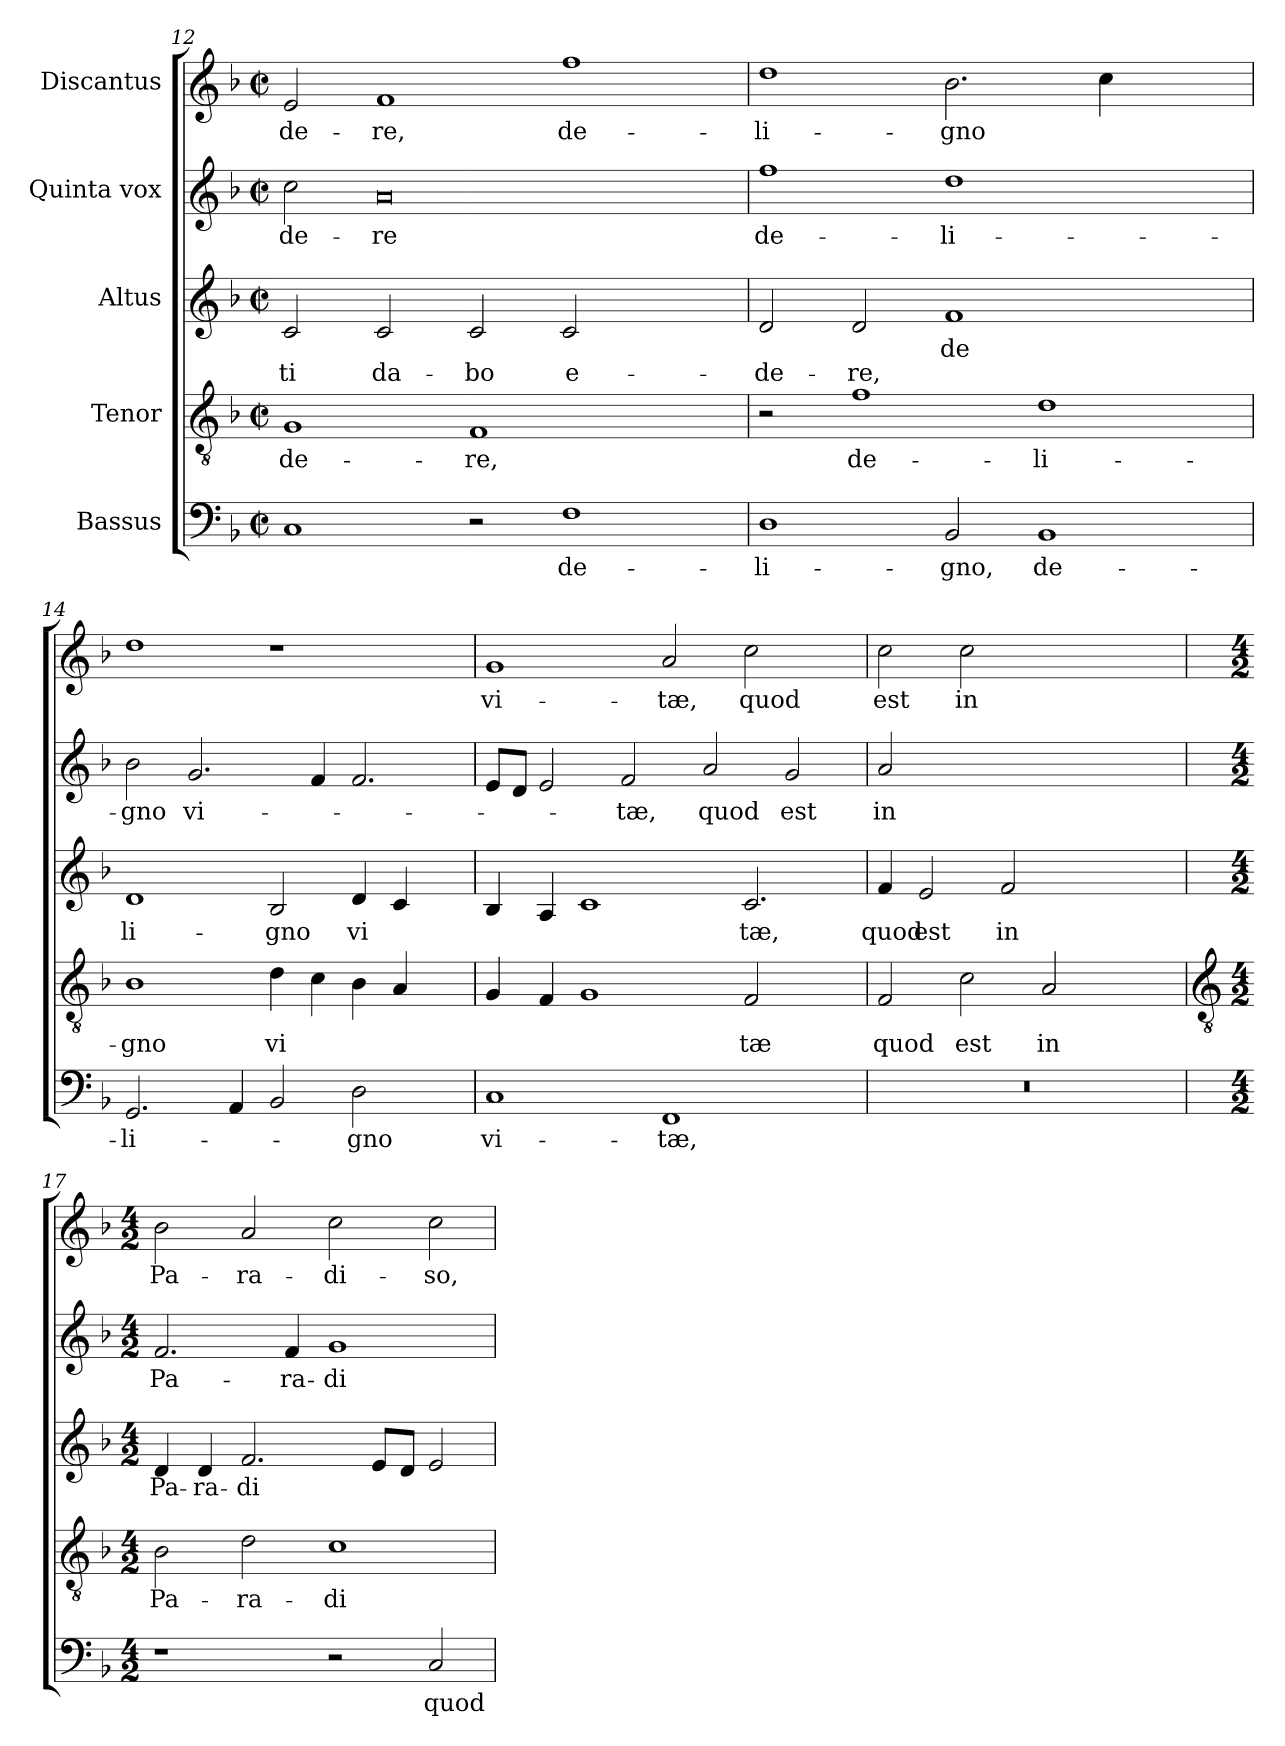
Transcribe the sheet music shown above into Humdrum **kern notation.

**kern	**text	**kern	**text	**kern	**text	**text	**kern	**text	**kern	**text
*part5	*part5	*part4	*part4	*part3	*part3	*part3	*part2	*part2	*part1	*part1
*staff5	*staff5	*staff4	*staff4	*staff3	*staff3	*staff3	*staff2	*staff2	*staff1	*staff1
*I"Bassus	*	*I"Tenor	*	*I"Altus	*	*	*I"Quinta vox	*	*I"Discantus	*
*clefF4	*	*clefGv2	*	*clefG2	*	*	*clefG2	*	*clefG2	*
*k[b-]	*	*k[b-]	*	*k[b-]	*	*	*k[b-]	*	*k[b-]	*
*F:	*	*F:	*	*F:	*	*	*F:	*	*F:	*
*M4/2	*	*M4/2	*	*M4/2	*	*	*M4/2	*	*M4/2	*
*met(c|)	*	*met(c|)	*	*met(c|)	*	*	*met(c|)	*	*met(c|)	*
=12	=12	=12	=12	=12	=12	=12	=12	=12	=12	=12
!	!	!	!LO:LY:b	!	!	!LO:LY:b	!	!LO:LY:b	!	!LO:LY:b
1C	.	1G	-de-	2c	.	-ti	2cc	-de-	2e	-de-
!	!	!	!	!	!	!LO:LY:b	!	!LO:LY:b	!	!LO:LY:b
.	.	.	.	2c	.	da-	0a	-re	1f	-re,
!	!	!	!LO:LY:b	!	!	!LO:LY:b	!	!	!	!
2r	.	1F	-re,	2c	.	-bo	.	.	.	.
!	!LO:LY:b	!	!	!	!	!LO:LY:b	!	!	!	!LO:LY:b
1F	de-	.	.	2c	.	e-	.	.	1ff	de-
.	.	2ryy	.	2ryy	.	.	.	.	.	.
=13	=13	=13	=13	=13	=13	=13	=13	=13	=13	=13
!	!LO:LY:b	!	!	!	!	!LO:LY:b	!	!LO:LY:b	!	!LO:LY:b
1D	-li-	2r	.	2d	.	-de-	1ff	de-	1dd	-li-
!	!	!	!LO:LY:b	!	!	!LO:LY:b	!	!	!	!
.	.	1f	de-	2d	.	-re,	.	.	.	.
!	!LO:LY:b	!	!	!	!LO:LY:b	!	!	!LO:LY:b	!	!LO:LY:b
2BB-	-gno,	.	.	1f	de	.	1dd	-li-	2.b-	-gno
!	!LO:LY:b	!	!LO:LY:b	!	!	!	!	!	!	!
1BB-	de-	1d	-li-	.	.	.	.	.	.	.
.	.	.	.	.	.	.	.	.	4cc	.
.	.	.	.	2ryy	.	.	2ryy	.	2ryy	.
=14	=14	=14	=14	=14	=14	=14	=14	=14	=14	=14
!	!LO:LY:b	!	!LO:LY:b	!	!LO:LY:b	!	!	!LO:LY:b	!	!
2.GG	-li-	1B-	-gno	1d	li-	.	2b-	-gno	1dd	.
!	!	!	!	!	!	!	!	!LO:LY:b	!	!
.	.	.	.	.	.	.	2.g	vi-	.	.
4AA	.	.	.	.	.	.	.	.	.	.
!	!	!	!LO:LY:b	!	!LO:LY:b	!	!	!	!	!
2BB-	.	4d	vi	2B-	-gno	.	.	.	1r	.
.	.	4c	.	.	.	.	4f	.	.	.
!	!LO:LY:b	!	!	!	!LO:LY:b	!	!	!	!	!
2D	-gno	4B-	.	4d	vi	.	2.f	.	.	.
.	.	4A	.	4c	.	.	.	.	.	.
4ryy	.	4ryy	.	4ryy	.	.	.	.	4ryy	.
=15	=15	=15	=15	=15	=15	=15	=15	=15	=15	=15
!	!LO:LY:b	!	!	!	!	!	!	!	!	!LO:LY:b
1C	vi-	4G	.	4B-	.	.	8eL	.	1g	vi-
.	.	.	.	.	.	.	8dJ	.	.	.
.	.	4F	.	4A	.	.	2e	.	.	.
.	.	1G	.	1c	.	.	.	.	.	.
!	!	!	!	!	!	!	!	!LO:LY:b	!	!
.	.	.	.	.	.	.	2f	-tæ,	.	.
!	!LO:LY:b	!	!	!	!	!	!	!	!	!LO:LY:b
1FF	-tæ,	.	.	.	.	.	.	.	2a	-tæ,
!	!	!	!	!	!	!	!	!LO:LY:b	!	!
.	.	.	.	.	.	.	2a	quod	.	.
!	!	!	!LO:LY:b	!	!LO:LY:b	!	!	!	!	!LO:LY:b
.	.	2F	tæ	2.c	tæ,	.	.	.	2cc	quod
!	!	!	!	!	!	!	!	!LO:LY:b	!	!
.	.	.	.	.	.	.	2g	est	.	.
4ryy	.	4ryy	.	.	.	.	.	.	4ryy	.
=16	=16	=16	=16	=16	=16	=16	=16	=16	=16	=16
!	!	!	!LO:LY:b	!	!LO:LY:b	!	!	!LO:LY:b	!	!LO:LY:b
0r	.	2F	quod	4f	quod	.	2a	in	2cc	est
!	!	!	!	!	!LO:LY:b	!	!	!	!	!
.	.	.	.	2e	est	.	.	.	.	.
!	!	!	!LO:LY:b	!	!	!	!	!	!	!LO:LY:b
.	.	2c	est	.	.	.	1.ryy	.	2cc	in
!	!	!	!	!	!LO:LY:b	!	!	!	!	!
.	.	.	.	2f	in	.	.	.	.	.
!	!	!	!LO:LY:b	!	!	!	!	!	!	!
.	.	2A	in	.	.	.	.	.	1ryy	.
.	.	.	.	2.ryy	.	.	.	.	.	.
.	.	2ryy	.	.	.	.	.	.	.	.
!!LO:LB:g=z
=17	=17	=17	=17	=17	=17	=17	=17	=17	=17	=17
*	*	*clefGv2	*	*	*	*	*	*	*	*
*M4/2	*	*M4/2	*	*M4/2	*	*	*M4/2	*	*M4/2	*
!	!	!	!LO:LY:b	!	!LO:LY:b	!	!	!LO:LY:b	!	!LO:LY:b
1r	.	2B-	Pa-	4d	Pa-	.	2.f	Pa-	2b-	Pa-
!	!	!	!	!	!LO:LY:b	!	!	!	!	!
.	.	.	.	4d	-ra-	.	.	.	.	.
!	!	!	!LO:LY:b	!	!LO:LY:b	!	!	!	!	!LO:LY:b
.	.	2d	-ra-	2.f	-di	.	.	.	2a	-ra-
!	!	!	!	!	!	!	!	!LO:LY:b	!	!
.	.	.	.	.	.	.	4f	-ra-	.	.
!	!	!	!LO:LY:b	!	!	!	!	!LO:LY:b	!	!LO:LY:b
2r	.	1c	-di-	.	.	.	1g	-di-	2cc	-di-
.	.	.	.	8eL	.	.	.	.	.	.
.	.	.	.	8dJ	.	.	.	.	.	.
!	!LO:LY:b	!	!	!	!	!	!	!	!	!LO:LY:b
2C	quod	.	.	2e	.	.	.	.	2cc	-so,
=	=	=	=	=	=	=	=	=	=	=
*-	*-	*-	*-	*-	*-	*-	*-	*-	*-	*-
